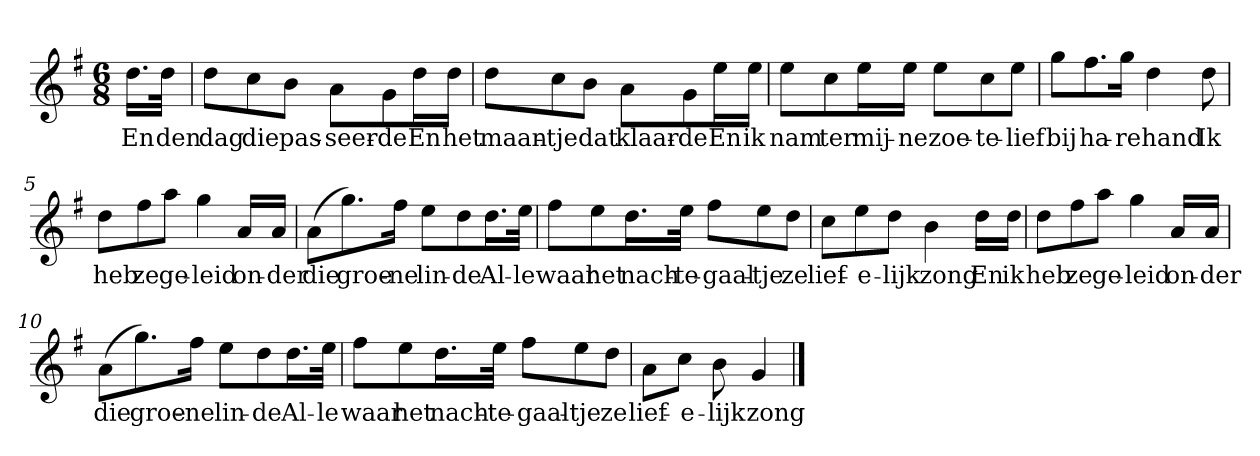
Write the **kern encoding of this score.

**kern	**text
*part1	*part1
*staff1	*staff1
*clefG2	*
*k[f#]	*
*G:	*
*M6/8	*
*MM120	*
=	=
16.dd\LL	En
32dd\JJk	den
=1	=1
8dd\L	dag
8cc\	die
8b\J	pas-
8a\L	-seer-
8g\	-de
16dd\L	En
16dd\JJ	het
=2	=2
8dd\L	maan-
8cc\	-tje
8b\J	dat
8a\L	klaar-
8g\	-de
16ee\L	En
16ee\JJ	ik
=3	=3
8ee\L	nam
8cc\	ter
16ee\L	mij-
16ee\JJ	-ne
8ee\L	zoe-
8cc\	-te-
8ee\J	-lief
=4	=4
8gg\L	bij
8.ff#\	ha-
16gg\Jk	-re
4dd	hand
8dd	Ik
=5	=5
8dd\L	heb
8ff#\	ze
8aa\J	ge-
4gg	-leid
16a/LL	on-
16a/JJ	-der
=6	=6
(8a\L	die
8.gg\)	groe-
16ff#\Jk	-ne
8ee\L	lin-
8dd\	-de
16.dd\L	Al-
32ee\JJk	-le
=7	=7
8ff#\L	waar
8ee\	het
16.dd\L	nach-
32ee\JJk	-te-
8ff#\L	-gaal-
8ee\	-tje
8dd\J	ze
=8	=8
8cc\L	lief-
8ee\	-e-
8dd\J	-lijk
4b	zong
16dd\LL	En
16dd\JJ	ik
=9	=9
8dd\L	heb
8ff#\	ze
8aa\J	ge-
4gg	-leid
16a/LL	on-
16a/JJ	-der
=10	=10
(8a\L	die
8.gg\)	groe-
16ff#\Jk	-ne
8ee\L	lin-
8dd\	-de
16.dd\L	Al-
32ee\JJk	-le
=11	=11
8ff#\L	waar
8ee\	het
16.dd\L	nach-
32ee\JJk	-te-
8ff#\L	-gaal-
8ee\	-tje
8dd\J	ze
=12	=12
8a\L	lief-
8cc\J	-e-
8b	-lijk
4g	zong
==	==
*-	*-
